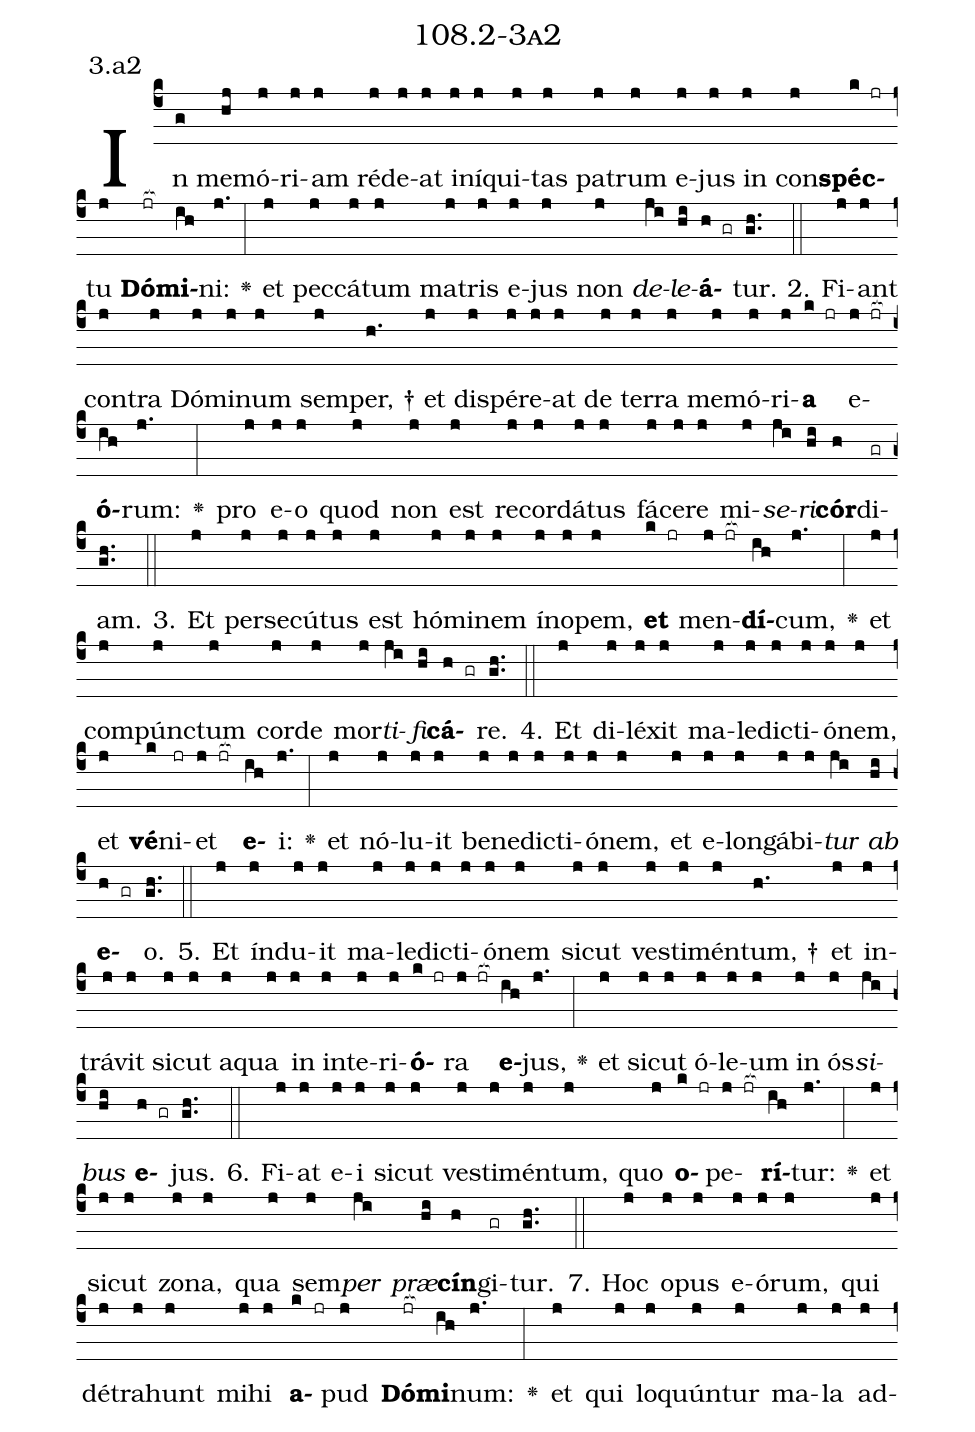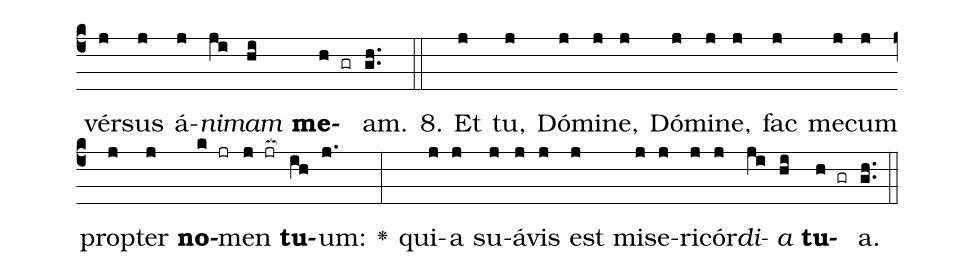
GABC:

name: 108.2-3a2;
annotation: 3.a2;
%%
(c4)In(g) me(hj)mó(j)ri(j)am(j) réd(j)e(j)at(j) in(j)í(j)qui(j)tas(j) pa(j)trum(j) e(j)jus(j) in(j) con(j)<b>spéc</b>(k jr)tu(j) <b>Dó</b>(jr[ocb:1{])<b>mi</b>(ih[ocb:0}])ni:(j.) <v>\greheightstar</v>(:) et(j) pec(j)cá(j)tum(j) ma(j)tris(j) e(j)jus(j) non(j) <i>de</i>(ji)<i>le</i>(hi)<b>á</b>(h gr)tur.(gh..) (::)
2. Fi(j)ant(j) con(j)tra(j) Dó(j)mi(j)num(j) sem(j)per, †(h.) et(j) dis(j)pér(j)e(j)at(j) de(j) ter(j)ra(j) me(j)mó(j)ri(j)<b>a</b>(k jr) e(j jr[ocb:1{])<b>ó</b>(ih[ocb:0}])rum:(j.) <v>\greheightstar</v>(:) pro(j) e(j)o(j) quod(j) non(j) est(j) re(j)cor(j)dá(j)tus(j) fá(j)ce(j)re(j) mi(j)<i>se</i>(ji)<i>ri</i>(hi)<b>cór</b>(h)di(gr)am.(gh..) (::)
3. Et(j) per(j)se(j)cú(j)tus(j) est(j) hó(j)mi(j)nem(j) ín(j)o(j)pem,(j) <b>et</b>(k jr) men(j jr[ocb:1{])<b>dí</b>(ih[ocb:0}])cum,(j.) <v>\greheightstar</v>(:) et(j) com(j)púnc(j)tum(j) cor(j)de(j) mor(j)<i>ti</i>(ji)<i>fi</i>(hi)<b>cá</b>(h gr)re.(gh..) (::)
4. Et(j) di(j)lé(j)xit(j) ma(j)le(j)dic(j)ti(j)ó(j)nem,(j) et(j) <b>vé</b>(k)ni(jr)et(j jr[ocb:1{]) <b>e</b>(ih[ocb:0}])i:(j.) <v>\greheightstar</v>(:) et(j) nó(j)lu(j)it(j) be(j)ne(j)dic(j)ti(j)ó(j)nem,(j) et(j) e(j)lon(j)gá(j)bi(j)<i>tur</i>(ji) <i>ab</i>(hi) <b>e</b>(h gr)o.(gh..) (::)
5. Et(j) índ(j)u(j)it(j) ma(j)le(j)dic(j)ti(j)ó(j)nem(j) sic(j)ut(j) ves(j)ti(j)mén(j)tum, †(h.) et(j) in(j)trá(j)vit(j) sic(j)ut(j) a(j)qua(j) in(j) in(j)te(j)ri(j)<b>ó</b>(k jr)ra(j jr[ocb:1{]) <b>e</b>(ih[ocb:0}])jus,(j.) <v>\greheightstar</v>(:) et(j) sic(j)ut(j) ó(j)le(j)um(j) in(j) ós(j)<i>si</i>(ji)<i>bus</i>(hi) <b>e</b>(h gr)jus.(gh..) (::)
6. Fi(j)at(j) e(j)i(j) sic(j)ut(j) ves(j)ti(j)mén(j)tum,(j) quo(j) <b>o</b>(k jr)pe(j jr[ocb:1{])<b>rí</b>(ih[ocb:0}])tur:(j.) <v>\greheightstar</v>(:) et(j) sic(j)ut(j) zo(j)na,(j) qua(j) sem(j)<i>per</i>(ji) <i>præ</i>(hi)<b>cín</b>(h)gi(gr)tur.(gh..) (::)
7. Hoc(j) o(j)pus(j) e(j)ó(j)rum,(j) qui(j) dé(j)tra(j)hunt(j) mi(j)hi(j) <b>a</b>(k jr)pud(j) <b>Dó</b>(jr[ocb:1{])<b>mi</b>(ih[ocb:0}])num:(j.) <v>\greheightstar</v>(:) et(j) qui(j) lo(j)quún(j)tur(j) ma(j)la(j) ad(j)vér(j)sus(j) á(j)<i>ni</i>(ji)<i>mam</i>(hi) <b>me</b>(h gr)am.(gh..) (::)
8. Et(j) tu,(j) Dó(j)mi(j)ne,(j) Dó(j)mi(j)ne,(j) fac(j) me(j)cum(j) prop(j)ter(j) <b>no</b>(k jr)men(j jr[ocb:1{]) <b>tu</b>(ih[ocb:0}])um:(j.) <v>\greheightstar</v>(:) qui(j)a(j) su(j)á(j)vis(j) est(j) mi(j)se(j)ri(j)cór(j)<i>di</i>(ji)<i>a</i>(hi) <b>tu</b>(h gr)a.(gh..) (::)
